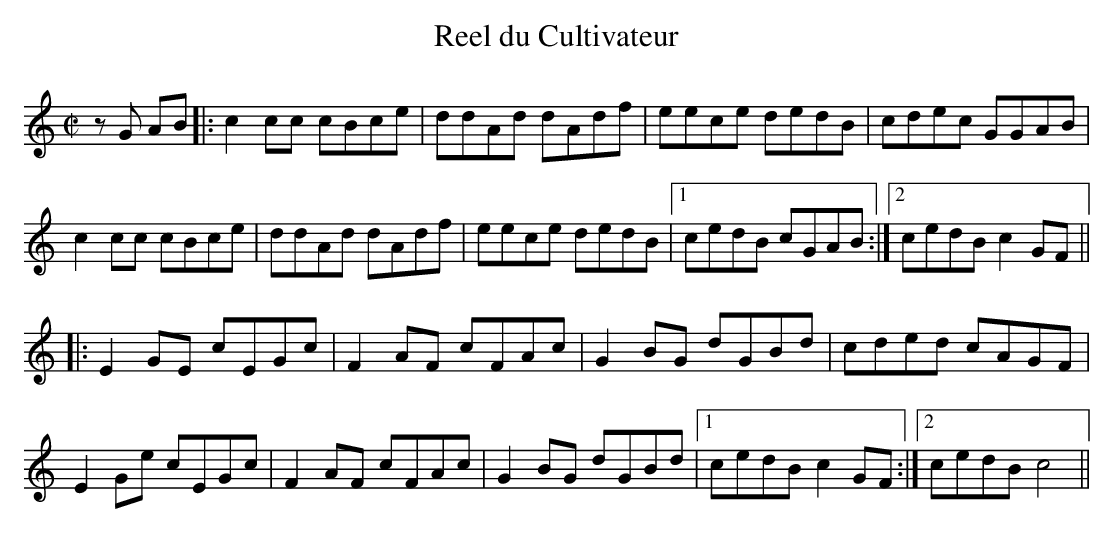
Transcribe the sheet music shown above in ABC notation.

X:1
T:Reel du Cultivateur
M:C|
L:1/8
K:C
zG AB|:c2 cc cBce|ddAd dAdf|eece dedB|cdec GGAB|
c2 cc cBce|ddAd dAdf|eece dedB|1 cedB cGAB:|2 cedB c2 GF||
|:E2 GE cEGc|F2 AF cFAc|G2 BG dGBd|cded cAGF|
E2 Ge cEGc|F2 AF cFAc|G2 BG dGBd|1 cedB c2 GF:|2 cedB c4||
